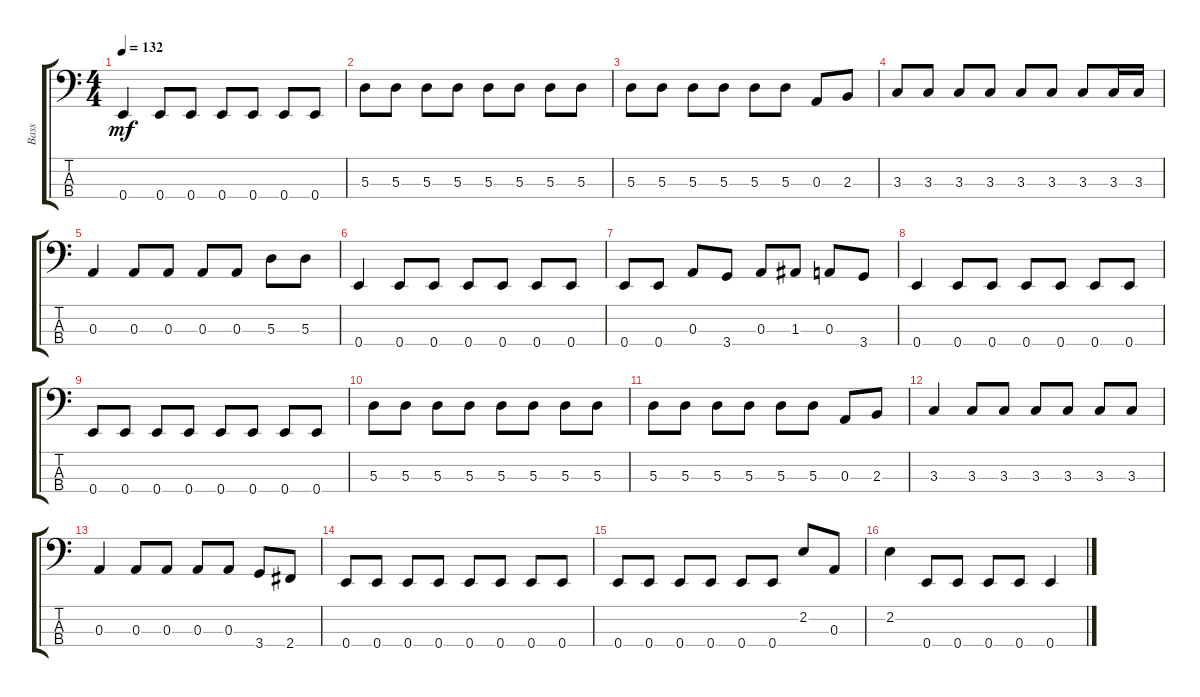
\track ("Bass" "Bass") {instrument electricbassfinger}
\staff {score tabs}
\tuning (G2 D2 A1 E1) {hide}
\ts (4 4)
\tempo 132
\clef f4
\ks c
0.4.4{dy mf} 0.4.8 0.4.8 0.4.8 0.4.8 0.4.8 0.4.8 |
5.3.8 5.3.8 5.3.8 5.3.8 5.3.8 5.3.8 5.3.8 5.3.8 |
5.3.8 5.3.8 5.3.8 5.3.8 5.3.8 5.3.8 0.3.8 2.3.8 |
3.3.8 3.3.8 3.3.8 3.3.8 3.3.8 3.3.8 3.3.8 3.3.16 3.3.16 |
0.3.4 0.3.8 0.3.8 0.3.8 0.3.8 5.3.8 5.3.8 |
0.4.4 0.4.8 0.4.8 0.4.8 0.4.8 0.4.8 0.4.8 |
0.4.8 0.4.8 0.3.8 3.4.8 0.3.8 1.3.8 0.3.8 3.4.8 |
0.4.4 0.4.8 0.4.8 0.4.8 0.4.8 0.4.8 0.4.8 |
0.4.8 0.4.8 0.4.8 0.4.8 0.4.8 0.4.8 0.4.8 0.4.8 |
5.3.8 5.3.8 5.3.8 5.3.8 5.3.8 5.3.8 5.3.8 5.3.8 |
5.3.8 5.3.8 5.3.8 5.3.8 5.3.8 5.3.8 0.3.8 2.3.8 |
3.3.4 3.3.8 3.3.8 3.3.8 3.3.8 3.3.8 3.3.8 |
0.3.4 0.3.8 0.3.8 0.3.8 0.3.8 3.4.8 2.4.8 |
0.4.8 0.4.8 0.4.8 0.4.8 0.4.8 0.4.8 0.4.8 0.4.8 |
0.4.8 0.4.8 0.4.8 0.4.8 0.4.8 0.4.8 2.2.8 0.3.8 |
2.2.4 0.4.8 0.4.8 0.4.8 0.4.8 0.4.4
